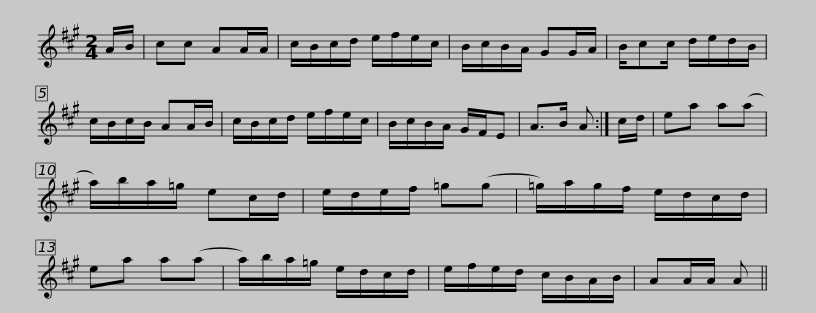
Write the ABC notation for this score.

X:1
L:1/8
M:2/4
I:linebreak $
K:A
V:1 treble
V:1
 A/B/ | cc AA/A/ | c/B/c/d/ e/f/e/c/ | B/c/B/A/ GG/A/ | B/cc/ d/e/d/B/ | %5
 c/B/c/B/ AA/B/ | c/B/c/d/ e/f/e/c/ |$ B/c/B/A/ G/F/E | A>B A :| c/d/ | %10
 ea a(a | a/)b/a/=g/ ec/d/ | e/d/e/f/ =g(g | =g/)a/g/f/ e/d/c/d/ | ea a(a |$ %15
 a/)b/a/=g/ e/d/c/d/ | e/f/e/d/ c/B/A/B/ | AA/A/ A || %18
